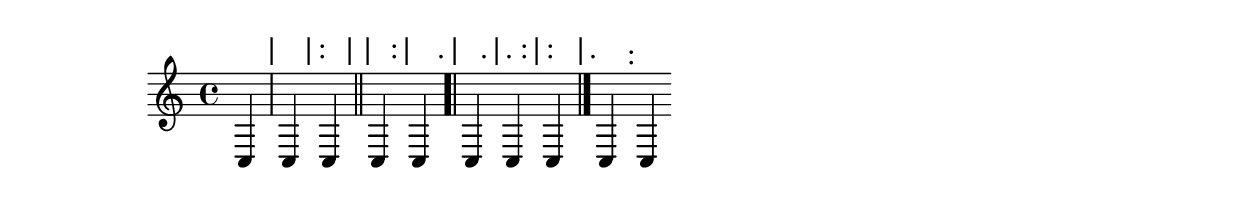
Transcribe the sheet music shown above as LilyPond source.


\version "2.3.22"

\header {
    
    texidoc = "There a many types of bar lines available."

}

\layout { raggedright = ##t }

\relative {
    \override Score.Mark #'padding = #3
    
    c4 \bar "|" \mark \markup {  \simple #"|" }
    c \bar "|:" \mark \markup {  \simple #"|:" }
    c \bar "||" \mark \markup {  \simple #"||" }
    c \bar ":|" \mark \markup {  \simple #":|" }
    c \bar ".|" \mark \markup {  \simple #".|" }
    c \bar ".|." \mark \markup {  \simple #".|." }
    c \bar ":|:" \mark \markup {  \simple #":|:" }
    c \bar "|." \mark \markup {  \simple #"|." }
    c \bar ":" \mark \markup {  \simple #":" }
    c
}
